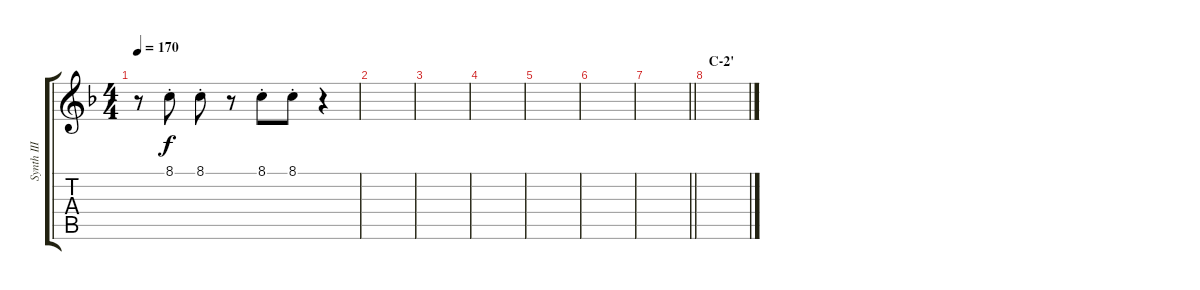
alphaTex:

\track ("Synth III (Kotobuki Tsumugi)" "Synth III ") {instrument pad1newage}
\staff {score tabs}
\tuning (E4 B3 G3 D3 A2 E2) {hide}
\ts (4 4)
\tempo 170
\clef g2
\ks f
r.8{dy f} 8.1{st}.8 8.1{st}.8 r.8 8.1{st}.8 8.1{st}.8 r.4 |
|
|
|
|
|
\barLineRight lightlight
|
\section ("" "C-2'")
